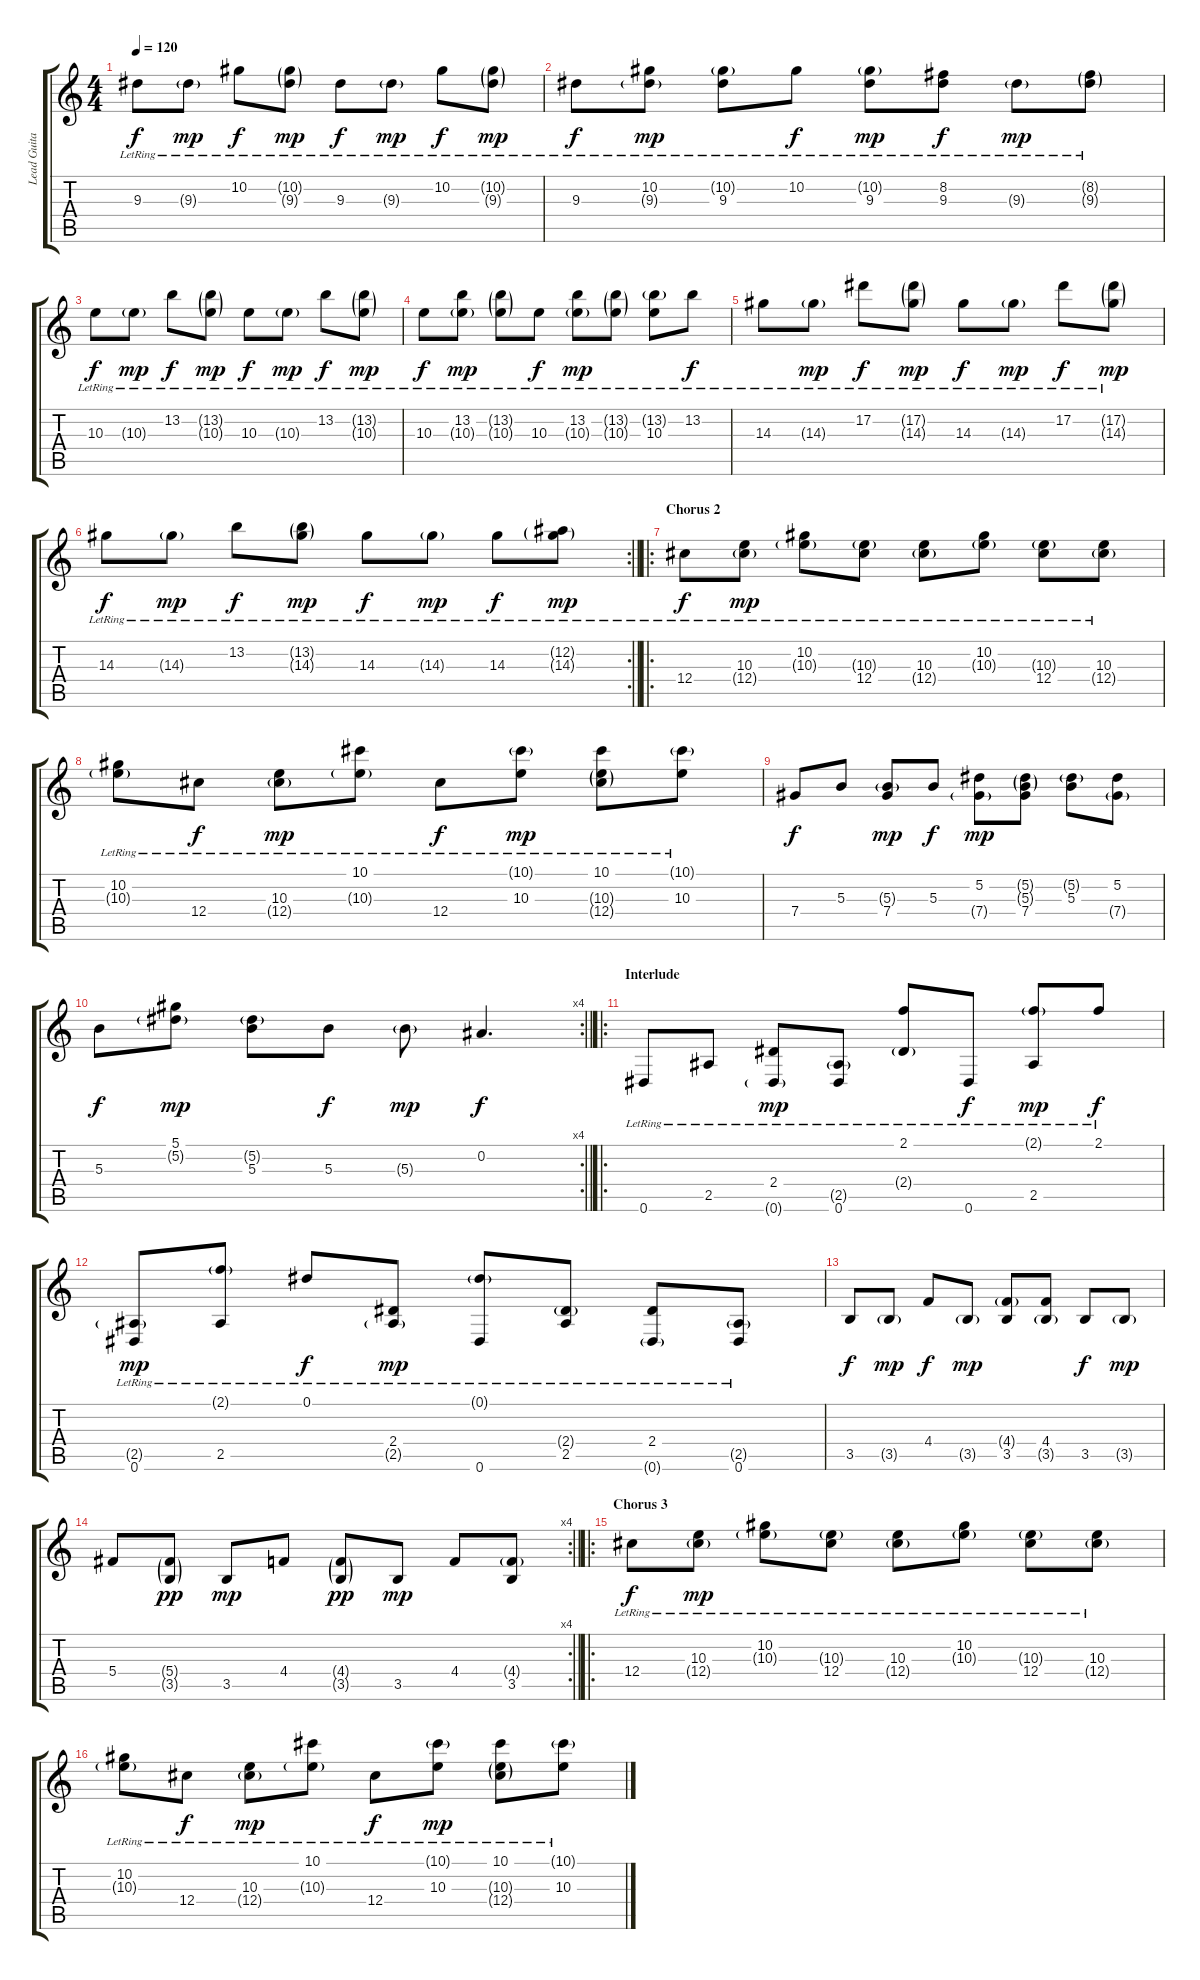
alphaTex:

\track ("Lead Guitar" "Lead Guita") {instrument electricguitarclean}
\staff {score tabs}
\tuning (Eb4 Bb3 Gb3 Db3 Ab2 Eb2) {hide}
\ts (4 4)
\tempo 120
\clef g2
\ks c
9.3{lr}.8{dy f} 9.3{g lr}.8{dy mp} 10.2{lr}.8{dy f} (10.2{g lr} 9.3{g lr}).8{dy mp} 9.3{lr}.8{dy f} 9.3{g lr}.8{dy mp} 10.2{lr}.8{dy f} (10.2{g lr} 9.3{g lr}).8{dy mp} |
9.3{lr}.8{dy f} (10.2{lr} 9.3{g lr}).8{dy mp} (10.2{g lr} 9.3{lr}).8 10.2{lr}.8{dy f} (10.2{g lr} 9.3{lr}).8{dy mp} (8.2{lr} 9.3{lr}).8{dy f} 9.3{g lr}.8{dy mp} (8.2{g lr} 9.3{g lr}).8 |
10.3{lr}.8{dy f} 10.3{g lr}.8{dy mp} 13.2{lr}.8{dy f} (13.2{g lr} 10.3{g lr}).8{dy mp} 10.3{lr}.8{dy f} 10.3{g lr}.8{dy mp} 13.2{lr}.8{dy f} (13.2{g lr} 10.3{g lr}).8{dy mp} |
10.3{lr}.8{dy f} (13.2{lr} 10.3{g lr}).8{dy mp} (13.2{g lr} 10.3{g lr}).8 10.3{lr}.8{dy f} (13.2{lr} 10.3{g lr}).8{dy mp} (13.2{g lr} 10.3{g lr}).8 (13.2{g lr} 10.3{lr}).8 13.2{lr}.8{dy f} |
14.3{lr}.8 14.3{g lr}.8{dy mp} 17.2{lr}.8{dy f} (17.2{g lr} 14.3{g lr}).8{dy mp} 14.3{lr}.8{dy f} 14.3{g lr}.8{dy mp} 17.2{lr}.8{dy f} (17.2{g lr} 14.3{g lr}).8{dy mp} |
\rc 2
\barLineRight lightlight
14.3{lr}.8{dy f} 14.3{g lr}.8{dy mp} 13.2{lr}.8{dy f} (13.2{g lr} 14.3{g lr}).8{dy mp} 14.3{lr}.8{dy f} 14.3{g lr}.8{dy mp} 14.3{lr}.8{dy f} (12.2{g lr} 14.3{g lr}).8{dy mp} |
\ro
\section ("" "Chorus 2")
12.4{lr}.8{dy f} (10.3{lr} 12.4{g lr}).8{dy mp} (10.2{lr} 10.3{g lr}).8 (10.3{g lr} 12.4{lr}).8 (10.3{lr} 12.4{g lr}).8 (10.2{lr} 10.3{g lr}).8 (10.3{g lr} 12.4{lr}).8 (10.3{lr} 12.4{g lr}).8 |
(10.2{lr} 10.3{g lr}).8 12.4{lr}.8{dy f} (10.3{lr} 12.4{g lr}).8{dy mp} (10.1{lr} 10.3{g lr}).8 12.4{lr}.8{dy f} (10.1{g lr} 10.3{lr}).8{dy mp} (10.1{lr} 10.3{g lr} 12.4{g lr}).8 (10.1{g lr} 10.3{lr}).8 |
7.4.8{dy f} 5.3.8 (5.3{g} 7.4).8{dy mp} 5.3.8{dy f} (5.2 7.4{g}).8{dy mp} (5.2{g} 5.3{g} 7.4).8 (5.2{g} 5.3).8 (5.2 7.4{g}).8 |
\rc 4
\barLineRight lightlight
5.3.8{dy f} (5.1 5.2{g}).8{dy mp} (5.2{g} 5.3).8 5.3.8{dy f} 5.3{g}.8{dy mp} 0.2.4{d dy f} |
\ro
\section ("" "Interlude")
0.6{lr}.8 2.5{lr}.8 (2.4{lr} 0.6{g lr}).8{dy mp} (2.5{g lr} 0.6{lr}).8 (2.1{lr} 2.4{g lr}).8 0.6{lr}.8{dy f} (2.1{g lr} 2.5{lr}).8{dy mp} 2.1{lr}.8{dy f} |
(2.5{g lr} 0.6{lr}).8{dy mp} (2.1{g lr} 2.5{lr}).8 0.1{lr}.8{dy f} (2.4{lr} 2.5{g lr}).8{dy mp} (0.1{g lr} 0.6{lr}).8 (2.4{g lr} 2.5{lr}).8 (2.4{lr} 0.6{g lr}).8 (2.5{g lr} 0.6{lr}).8 |
3.5.8{dy f} 3.5{g}.8{dy mp} 4.4.8{dy f} 3.5{g}.8{dy mp} (4.4{g} 3.5).8 (4.4 3.5{g}).8 3.5.8{dy f} 3.5{g}.8{dy mp} |
\rc 4
\barLineRight lightlight
5.4.8 (5.4{g} 3.5{g}).8{dy pp} 3.5.8{dy mp} 4.4.8 (4.4{g} 3.5{g}).8{dy pp} 3.5.8{dy mp} 4.4.8 (4.4{g} 3.5).8 |
\ro
\section ("" "Chorus 3")
12.4{lr}.8{dy f} (10.3{lr} 12.4{g lr}).8{dy mp} (10.2{lr} 10.3{g lr}).8 (10.3{g lr} 12.4{lr}).8 (10.3{lr} 12.4{g lr}).8 (10.2{lr} 10.3{g lr}).8 (10.3{g lr} 12.4{lr}).8 (10.3{lr} 12.4{g lr}).8 |
(10.2{lr} 10.3{g lr}).8 12.4{lr}.8{dy f} (10.3{lr} 12.4{g lr}).8{dy mp} (10.1{lr} 10.3{g lr}).8 12.4{lr}.8{dy f} (10.1{g lr} 10.3{lr}).8{dy mp} (10.1 10.3{g lr} 12.4{g lr}).8 (10.1{g lr} 10.3{lr}).8
